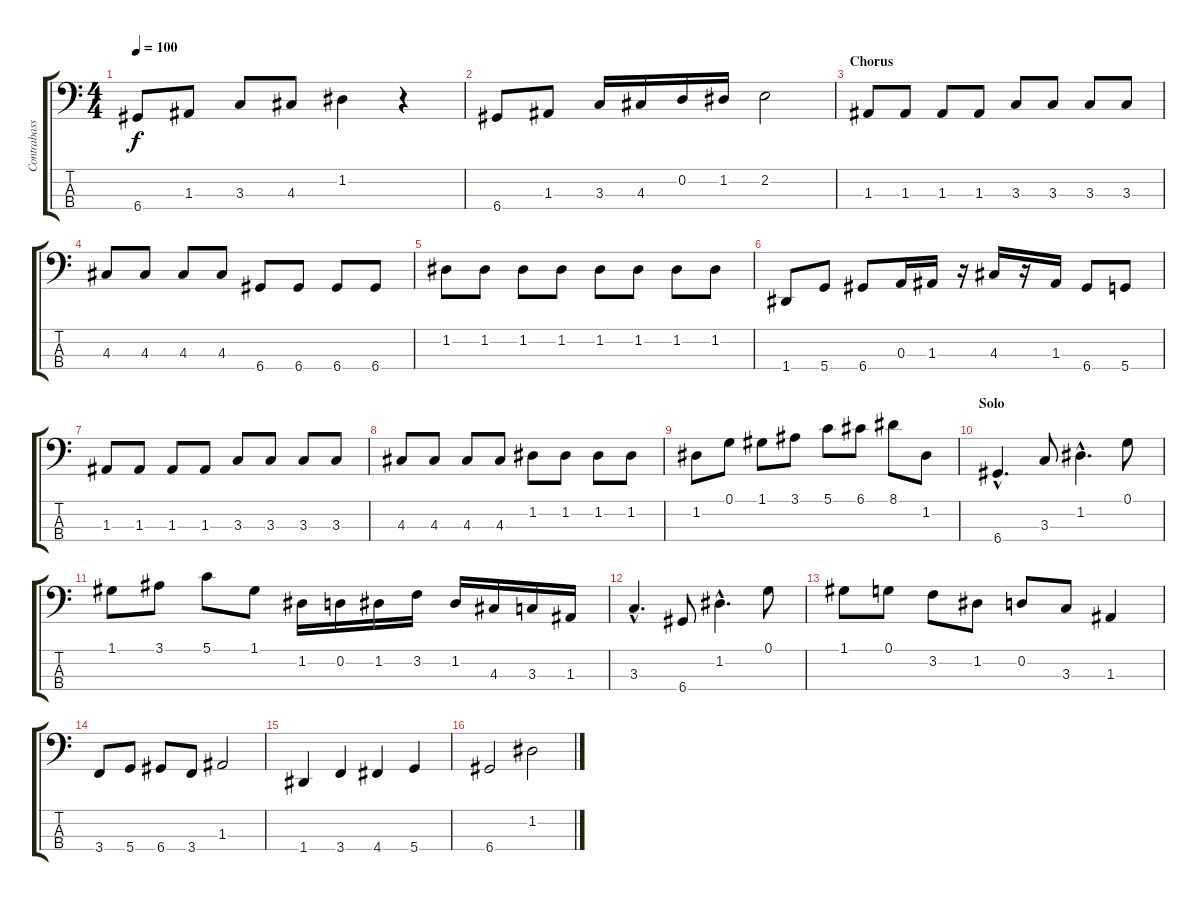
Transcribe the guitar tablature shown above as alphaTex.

\track ("Contrabass" "Contrabass") {instrument contrabass}
\staff {score tabs}
\tuning (G2 D2 A1 D1) {hide}
\ts (4 4)
\tempo 100
\clef f4
\ks c
6.4.8{dy f} 1.3.8 3.3.8 4.3.8 1.2.4 r.4 |
6.4.8 1.3.8 3.3.16 4.3.16 0.2.16 1.2.16 2.2.2 |
\section ("" "Chorus")
1.3.8 1.3.8 1.3.8 1.3.8 3.3.8 3.3.8 3.3.8 3.3.8 |
4.3.8 4.3.8 4.3.8 4.3.8 6.4.8 6.4.8 6.4.8 6.4.8 |
1.2.8 1.2.8 1.2.8 1.2.8 1.2.8 1.2.8 1.2.8 1.2.8 |
1.4.8 5.4.8 6.4.8 0.3.16 1.3.16 r.16 4.3.16 r.16 1.3.16 6.4.8 5.4.8 |
1.3.8 1.3.8 1.3.8 1.3.8 3.3.8 3.3.8 3.3.8 3.3.8 |
4.3.8 4.3.8 4.3.8 4.3.8 1.2.8 1.2.8 1.2.8 1.2.8 |
1.2.8 0.1.8 1.1.8 3.1.8 5.1.8 6.1.8 8.1.8 1.2.8 |
\section ("" "Solo")
6.4{hac}.4{d} 3.3.8 1.2{hac}.4{d} 0.1.8 |
1.1.8 3.1.8 5.1.8 1.1.8 1.2.16 0.2.16 1.2.16 3.2.16 1.2.16 4.3.16 3.3.16 1.3.16 |
3.3{hac}.4{d} 6.4.8 1.2{hac}.4{d} 0.1.8 |
1.1.8 0.1.8 3.2.8 1.2.8 0.2.8 3.3.8 1.3.4 |
3.4.8 5.4.8 6.4.8 3.4.8 1.3.2 |
1.4.4 3.4.4 4.4.4 5.4.4 |
6.4.2 1.2.2
